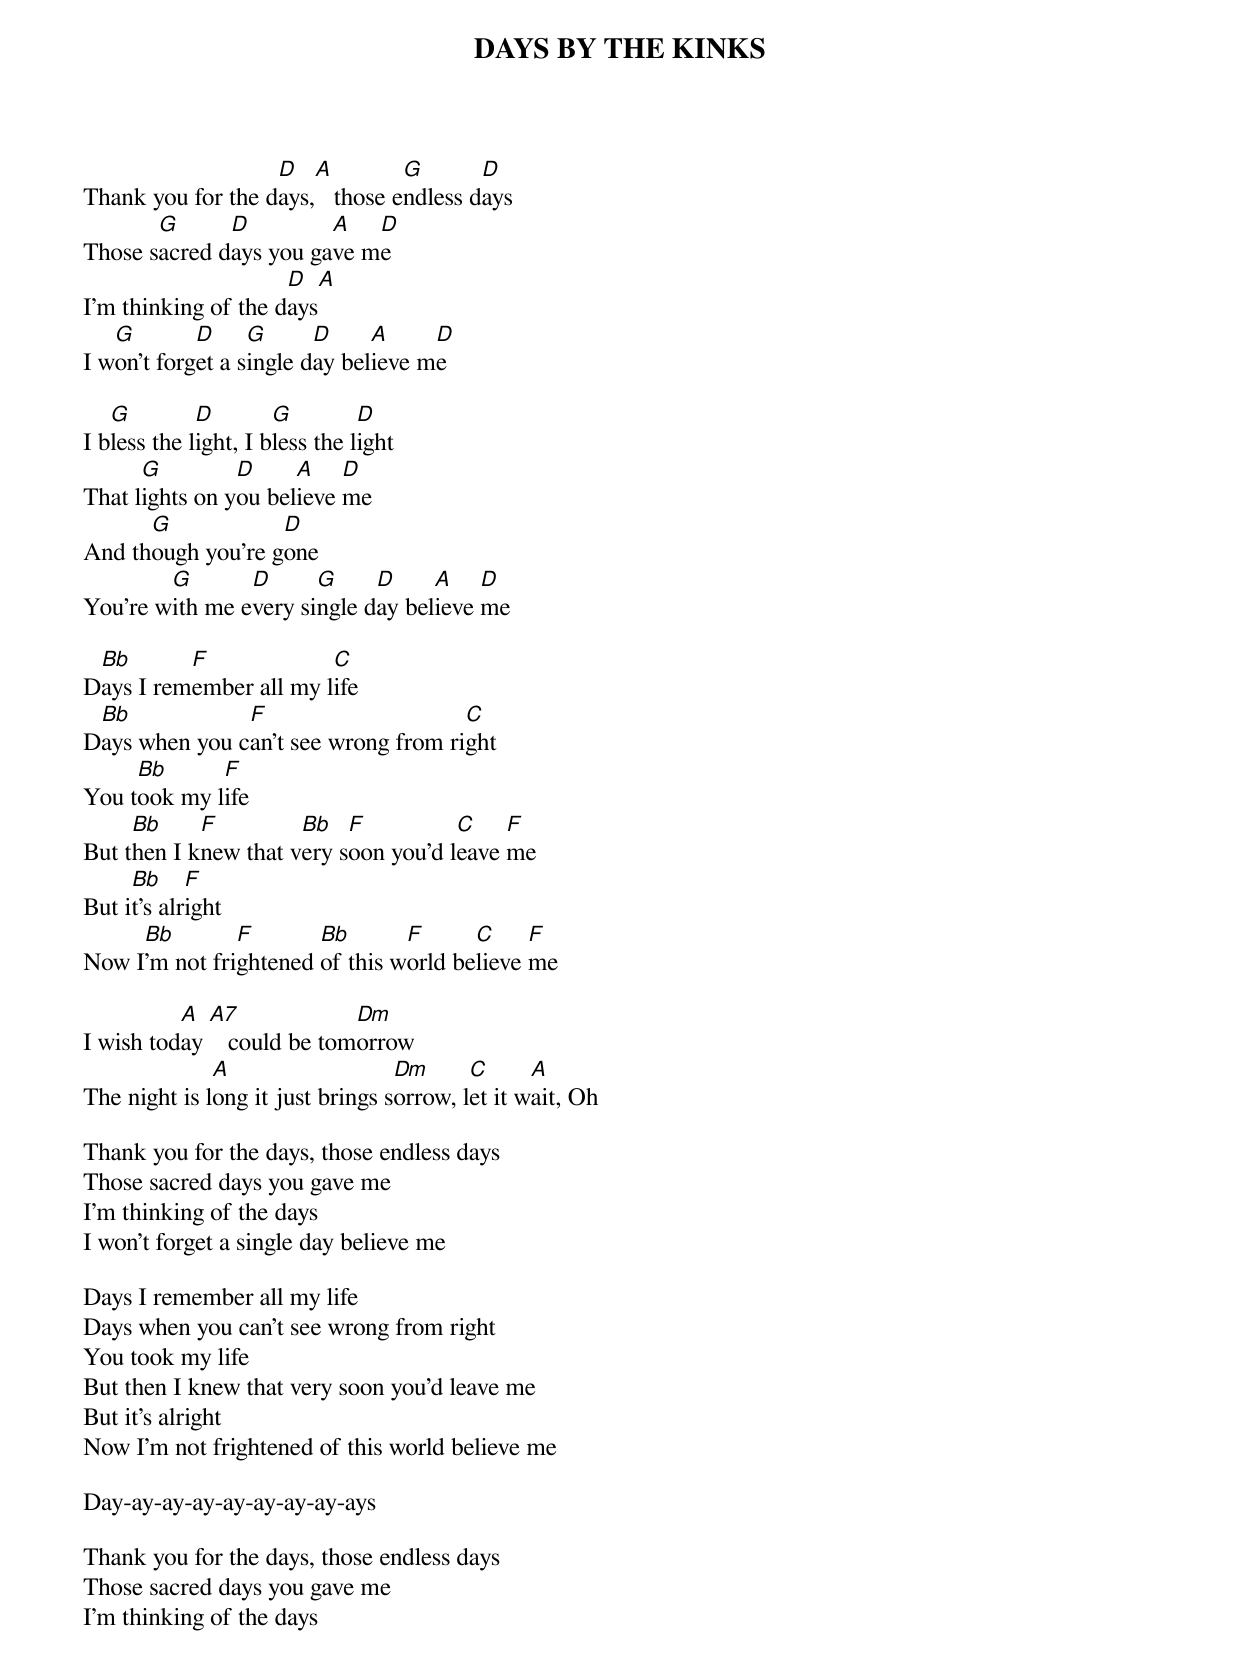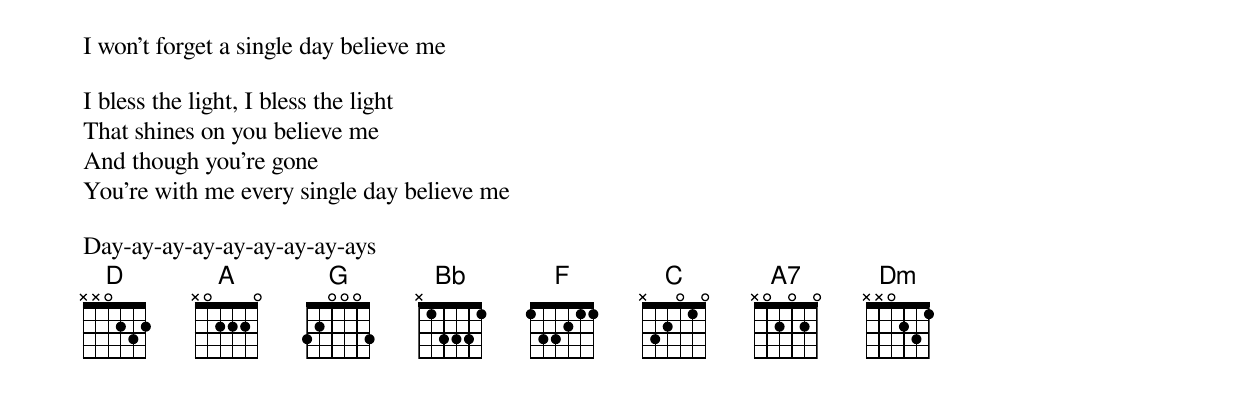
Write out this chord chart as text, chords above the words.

DAYS BY THE KINKS

                   D   A         G       D
Thank you for the days,   those endless days
       G      D         A   D
Those sacred days you gave me
                     D   A
I’m thinking of the days
   G        D     G      D     A     D
I won’t forget a single day believe me

   G         D        G         D
I bless the light, I bless the light
      G         D     A    D
That lights on you believe me
      G            D
And though you’re gone
        G       D      G     D     A    D
You’re with me every single day believe me

 Bb       F             C
Days I remember all my life
 Bb            F                     C
Days when you can’t see wrong from right
     Bb      F
You took my life
     Bb     F         Bb   F          C    F
But then I knew that very soon you’d leave me
     Bb     F
But it’s alright
     Bb        F       Bb       F      C     F
Now I’m not frightened of this world believe me

          A  A7             Dm
I wish today    could be tomorrow
              A                   Dm      C      A
The night is long it just brings sorrow, let it wait, Oh

Thank you for the days, those endless days
Those sacred days you gave me
I’m thinking of the days
I won’t forget a single day believe me

Days I remember all my life
Days when you can’t see wrong from right
You took my life
But then I knew that very soon you’d leave me
But it’s alright
Now I’m not frightened of this world believe me

Day-ay-ay-ay-ay-ay-ay-ay-ays

Thank you for the days, those endless days
Those sacred days you gave me
I’m thinking of the days
I won’t forget a single day believe me

I bless the light, I bless the light
That shines on you believe me
And though you’re gone
You’re with me every single day believe me

Day-ay-ay-ay-ay-ay-ay-ay-ays
